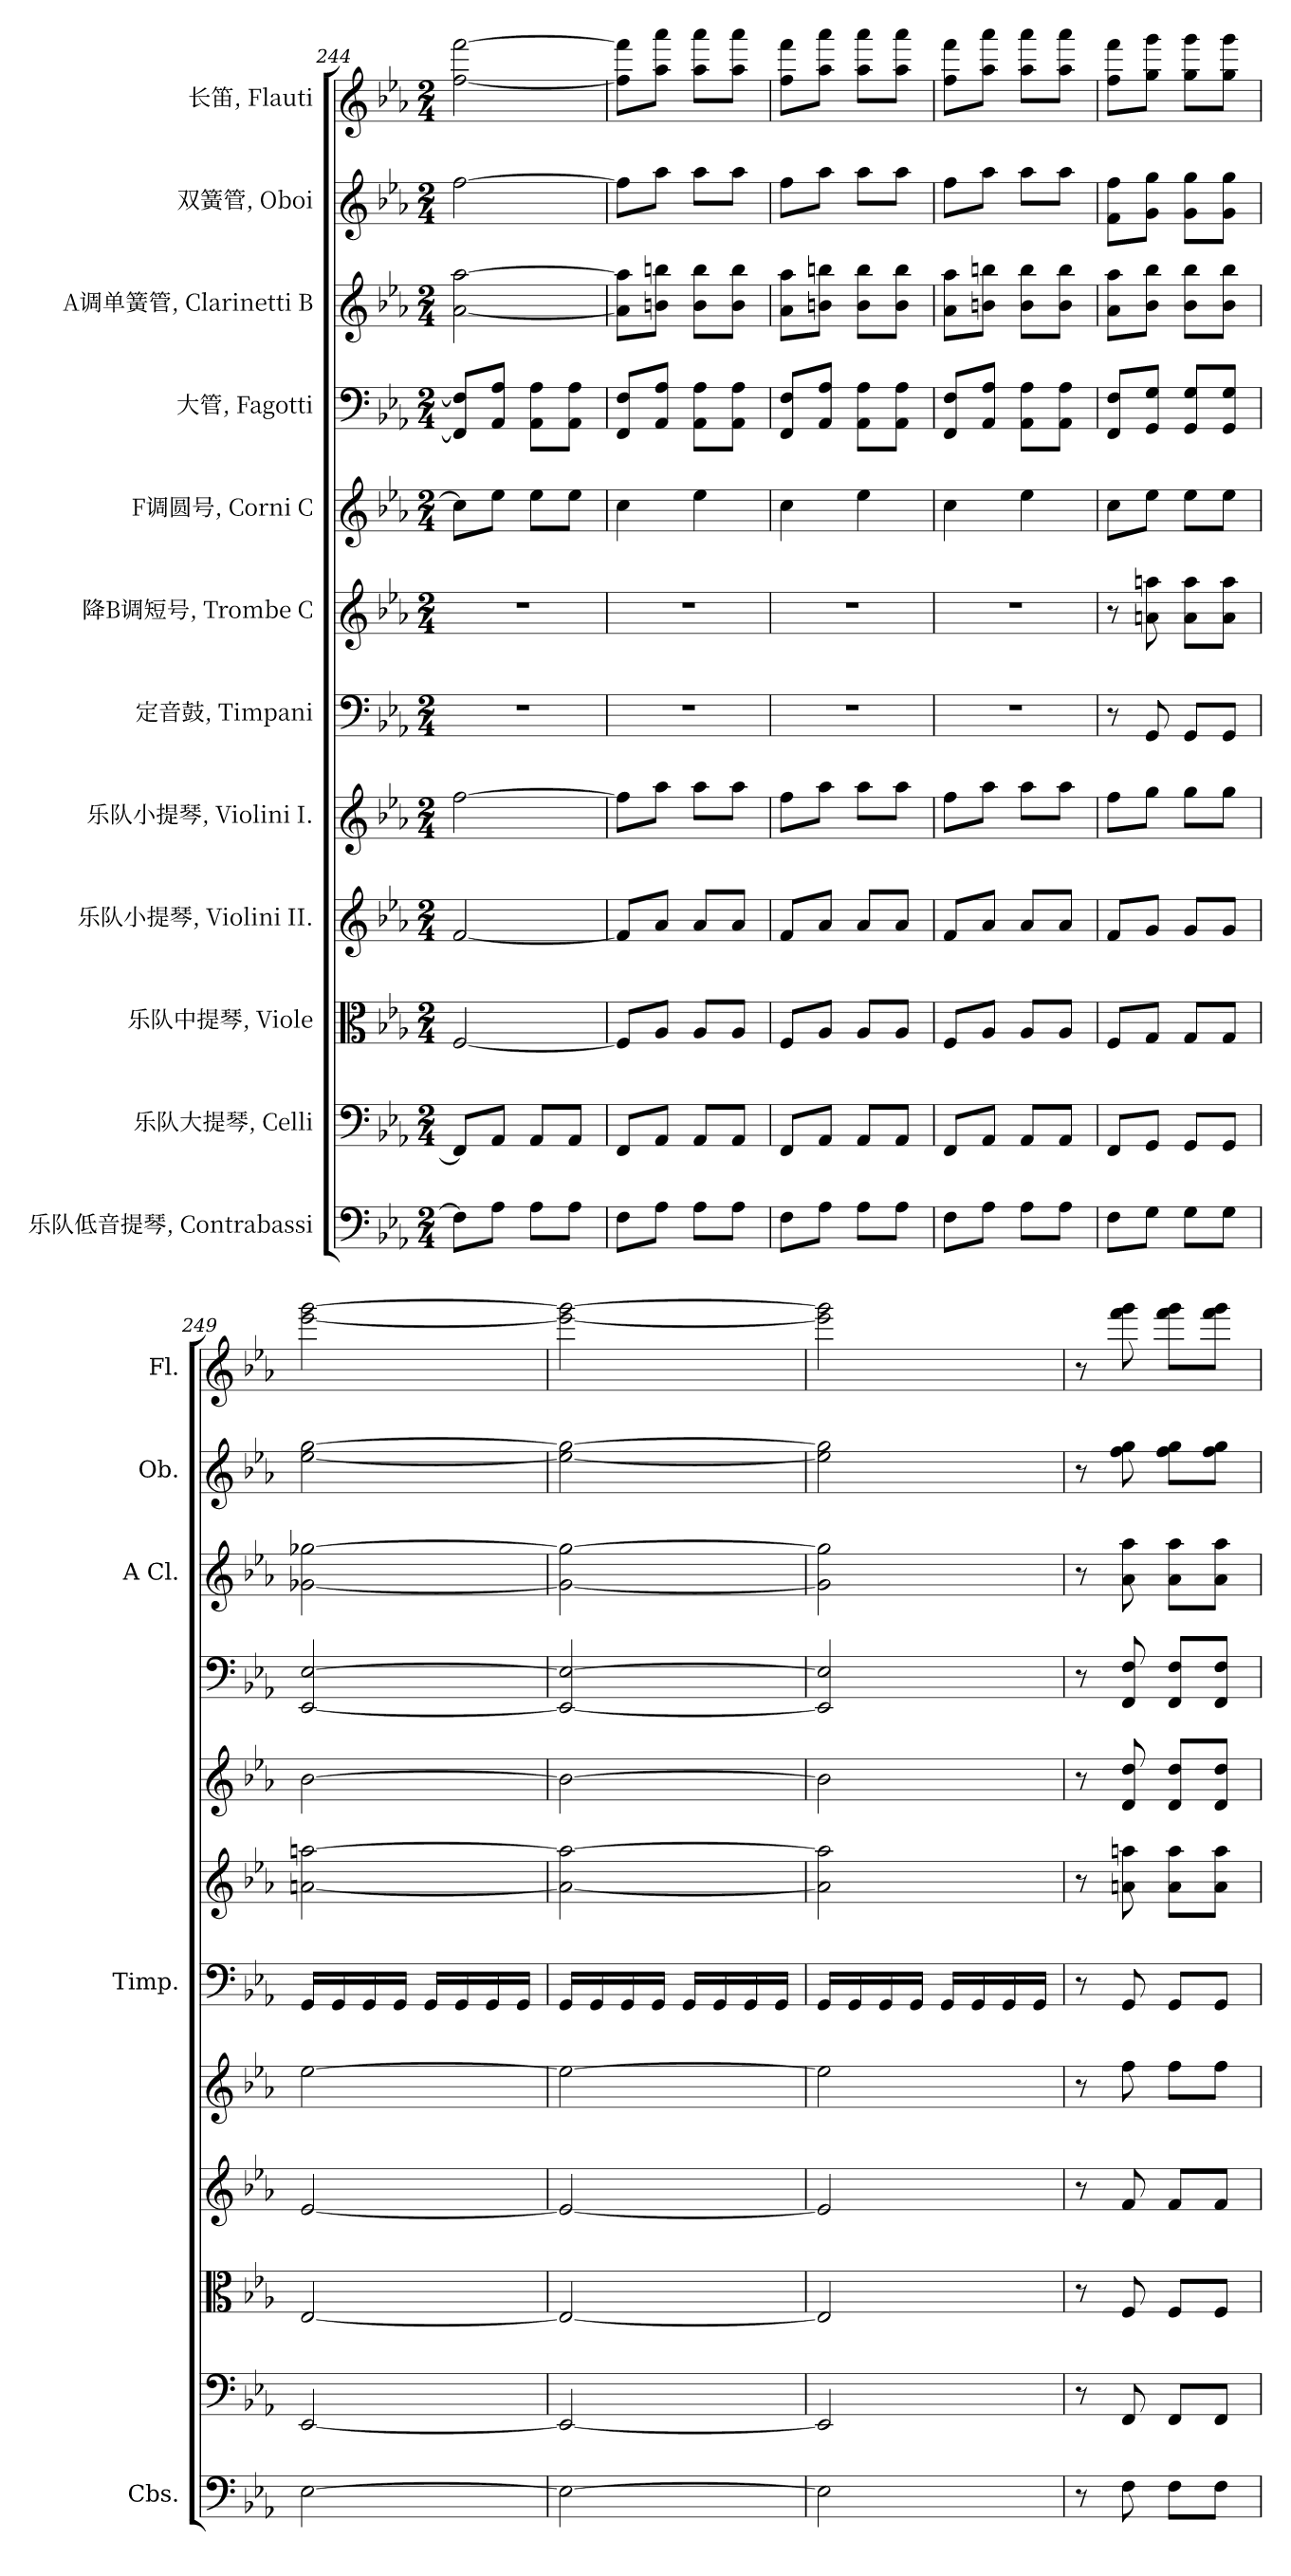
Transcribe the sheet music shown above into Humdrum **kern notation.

**kern	**kern	**kern	**kern	**kern	**kern	**kern	**kern	**kern	**kern	**kern	**kern
*part12	*part11	*part10	*part9	*part8	*part7	*part6	*part5	*part4	*part3	*part2	*part1
*staff12	*staff11	*staff10	*staff9	*staff8	*staff7	*staff6	*staff5	*staff4	*staff3	*staff2	*staff1
*I"乐队低音提琴, Contrabassi	*I"乐队大提琴, Celli	*I"乐队中提琴, Viole	*I"乐队小提琴, Violini II.	*I"乐队小提琴, Violini I.	*I"定音鼓, Timpani	*I"降B调短号, Trombe C	*I"F调圆号, Corni C	*I"大管, Fagotti	*I"A调单簧管, Clarinetti B	*I"双簧管, Oboi	*I"长笛, Flauti
*I'Cbs.	*	*	*	*	*I'Timp.	*	*	*	*I'A Cl.	*I'Ob.	*I'Fl.
*clefF4	*clefF4	*clefC3	*clefG2	*clefG2	*clefF4	*clefG2	*clefG2	*clefF4	*clefG2	*clefG2	*clefG2
*ITrd7c12	*	*	*	*	*	*ITrd1c2	*ITrd4c7	*	*ITrd2c3	*	*
*k[b-e-a-]	*k[b-e-a-]	*k[b-e-a-]	*k[b-e-a-]	*k[b-e-a-]	*k[b-e-a-]	*k[b-e-a-d-g-]	*k[b-e-a-d-]	*k[b-e-a-]	*k[]	*k[b-e-a-]	*k[b-e-a-]
*M2/4	*M2/4	*M2/4	*M2/4	*M2/4	*M2/4	*M2/4	*M2/4	*M2/4	*M2/4	*M2/4	*M2/4
=244	=244	=244	=244	=244	=244	=244	=244	=244	=244	=244	=244
8FF\L]	8FF/L]	[2F/	[2f/	[2ff\	2r	2r	8f\L]	8FF/] 8F/]L	[2f\ [2ff\	[2ff\	[2ff\ [2fff\
8AA-\J	8AA-/J	.	.	.	.	.	8a-\J	8AA-/ 8A-/J	.	.	.
8AA-\L	8AA-/L	.	.	.	.	.	8a-\L	8AA-\ 8A-\L	.	.	.
8AA-\J	8AA-/J	.	.	.	.	.	8a-\J	8AA-\ 8A-\J	.	.	.
=245	=245	=245	=245	=245	=245	=245	=245	=245	=245	=245	=245
8FF\L	8FF/L	8F/L]	8f/L]	8ff\L]	2r	2r	4f\	8FF/ 8F/L	8f\] 8ff\]L	8ff\L]	8ff\] 8fff\]L
8AA-\J	8AA-/J	8A-/J	8a-/J	8aa-\J	.	.	.	8AA-/ 8A-/J	8g#X\ 8gg#X\J	8aa-\J	8aa-\ 8aaa-\J
8AA-\L	8AA-/L	8A-/L	8a-/L	8aa-\L	.	.	4a-\	8AA-\ 8A-\L	8g#\ 8gg#\L	8aa-\L	8aa-\ 8aaa-\L
8AA-\J	8AA-/J	8A-/J	8a-/J	8aa-\J	.	.	.	8AA-\ 8A-\J	8g#\ 8gg#\J	8aa-\J	8aa-\ 8aaa-\J
=246	=246	=246	=246	=246	=246	=246	=246	=246	=246	=246	=246
8FF\L	8FF/L	8F/L	8f/L	8ff\L	2r	2r	4f\	8FF/ 8F/L	8f\ 8ff\L	8ff\L	8ff\ 8fff\L
8AA-\J	8AA-/J	8A-/J	8a-/J	8aa-\J	.	.	.	8AA-/ 8A-/J	8g#X\ 8gg#X\J	8aa-\J	8aa-\ 8aaa-\J
8AA-\L	8AA-/L	8A-/L	8a-/L	8aa-\L	.	.	4a-\	8AA-\ 8A-\L	8g#\ 8gg#\L	8aa-\L	8aa-\ 8aaa-\L
8AA-\J	8AA-/J	8A-/J	8a-/J	8aa-\J	.	.	.	8AA-\ 8A-\J	8g#\ 8gg#\J	8aa-\J	8aa-\ 8aaa-\J
=247	=247	=247	=247	=247	=247	=247	=247	=247	=247	=247	=247
8FF\L	8FF/L	8F/L	8f/L	8ff\L	2r	2r	4f\	8FF/ 8F/L	8f\ 8ff\L	8ff\L	8ff\ 8fff\L
8AA-\J	8AA-/J	8A-/J	8a-/J	8aa-\J	.	.	.	8AA-/ 8A-/J	8g#X\ 8gg#X\J	8aa-\J	8aa-\ 8aaa-\J
8AA-\L	8AA-/L	8A-/L	8a-/L	8aa-\L	.	.	4a-\	8AA-\ 8A-\L	8g#\ 8gg#\L	8aa-\L	8aa-\ 8aaa-\L
8AA-\J	8AA-/J	8A-/J	8a-/J	8aa-\J	.	.	.	8AA-\ 8A-\J	8g#\ 8gg#\J	8aa-\J	8aa-\ 8aaa-\J
!!LO:PB:g=z
=248	=248	=248	=248	=248	=248	=248	=248	=248	=248	=248	=248
8FF\L	8FF/L	8F/L	8f/L	8ff\L	8r	8r	8f\L	8FF/ 8F/L	8f\ 8ff\L	8f\ 8ff\L	8ff\ 8fff\L
8GG\J	8GG/J	8G/J	8g/J	8gg\J	8GG/	8gn\ 8ggn\	8a-\J	8GG/ 8G/J	8g\ 8gg\J	8g\ 8gg\J	8gg\ 8ggg\J
*	*	*	*	*	*	*	*	*	*	*	*MM187
8GG\L	8GG/L	8G/L	8g/L	8gg\L	8GG/L	8g\ 8gg\L	8a-\L	8GG/ 8G/L	8g\ 8gg\L	8g\ 8gg\L	8gg\ 8ggg\L
8GG\J	8GG/J	8G/J	8g/J	8gg\J	8GG/J	8g\ 8gg\J	8a-\J	8GG/ 8G/J	8g\ 8gg\J	8g\ 8gg\J	8gg\ 8ggg\J
=249	=249	=249	=249	=249	=249	=249	=249	=249	=249	=249	=249
[2EE-\	[2EE-/	[2E-/	[2e-/	[2ee-\	16GG/LL	[2gn\ [2ggn\	[2e-\	[2EE-/ [2E-/	[2e-X\ [2ee-X\	[2ee-\ [2gg\	[2eee-\ [2ggg\
.	.	.	.	.	16GG/	.	.	.	.	.	.
.	.	.	.	.	16GG/	.	.	.	.	.	.
.	.	.	.	.	16GG/JJ	.	.	.	.	.	.
.	.	.	.	.	16GG/LL	.	.	.	.	.	.
.	.	.	.	.	16GG/	.	.	.	.	.	.
.	.	.	.	.	16GG/	.	.	.	.	.	.
.	.	.	.	.	16GG/JJ	.	.	.	.	.	.
=250	=250	=250	=250	=250	=250	=250	=250	=250	=250	=250	=250
2EE-\_	2EE-/_	2E-/_	2e-/_	2ee-\_	16GG/LL	2g\_ 2gg\_	2e-\_	2EE-/_ 2E-/_	2e-\_ 2ee-\_	2ee-\_ 2gg\_	2eee-\_ 2ggg\_
.	.	.	.	.	16GG/	.	.	.	.	.	.
.	.	.	.	.	16GG/	.	.	.	.	.	.
.	.	.	.	.	16GG/JJ	.	.	.	.	.	.
.	.	.	.	.	16GG/LL	.	.	.	.	.	.
.	.	.	.	.	16GG/	.	.	.	.	.	.
.	.	.	.	.	16GG/	.	.	.	.	.	.
.	.	.	.	.	16GG/JJ	.	.	.	.	.	.
=251	=251	=251	=251	=251	=251	=251	=251	=251	=251	=251	=251
2EE-\]	2EE-/]	2E-/]	2e-/]	2ee-\]	16GG/LL	2g\] 2gg\]	2e-\]	2EE-/] 2E-/]	2e-\] 2ee-\]	2ee-\] 2gg\]	2eee-\] 2ggg\]
.	.	.	.	.	16GG/	.	.	.	.	.	.
.	.	.	.	.	16GG/	.	.	.	.	.	.
.	.	.	.	.	16GG/JJ	.	.	.	.	.	.
.	.	.	.	.	16GG/LL	.	.	.	.	.	.
.	.	.	.	.	16GG/	.	.	.	.	.	.
.	.	.	.	.	16GG/	.	.	.	.	.	.
.	.	.	.	.	16GG/JJ	.	.	.	.	.	.
=252	=252	=252	=252	=252	=252	=252	=252	=252	=252	=252	=252
8r	8r	8r	8r	8r	8r	8r	8r	8r	8r	8r	8r
8FF\	8FF/	8F/	8f/	8ff\	8GG/	8gn\ 8ggn\	8G/ 8g/	8FF/ 8F/	8f\ 8ff\	8ff\ 8gg\	8fff\ 8ggg\
8FF\L	8FF/L	8F/L	8f/L	8ff\L	8GG/L	8g\ 8gg\L	8G/ 8g/L	8FF/ 8F/L	8f\ 8ff\L	8ff\ 8gg\L	8fff\ 8ggg\L
8FF\J	8FF/J	8F/J	8f/J	8ff\J	8GG/J	8g\ 8gg\J	8G/ 8g/J	8FF/ 8F/J	8f\ 8ff\J	8ff\ 8gg\J	8fff\ 8ggg\J
=	=	=	=	=	=	=	=	=	=	=	=
*-	*-	*-	*-	*-	*-	*-	*-	*-	*-	*-	*-
